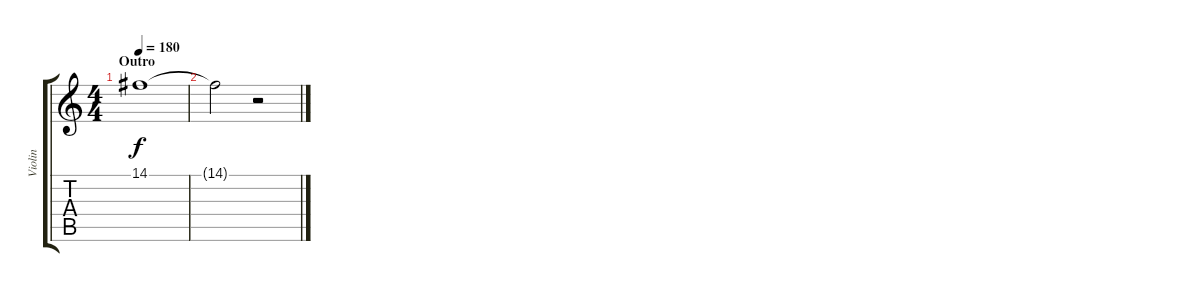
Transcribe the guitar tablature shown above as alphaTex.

\track ("Violin" "Violin") {instrument violin}
\staff {score tabs}
\tuning (E4 B3 G3 D3 A2 E2) {hide}
\ts (4 4)
\section ("" "Outro")
\tempo 180
\clef g2
\ks c
14.1.1{dy f volume 0} |
14.1{t}.2 r.2
